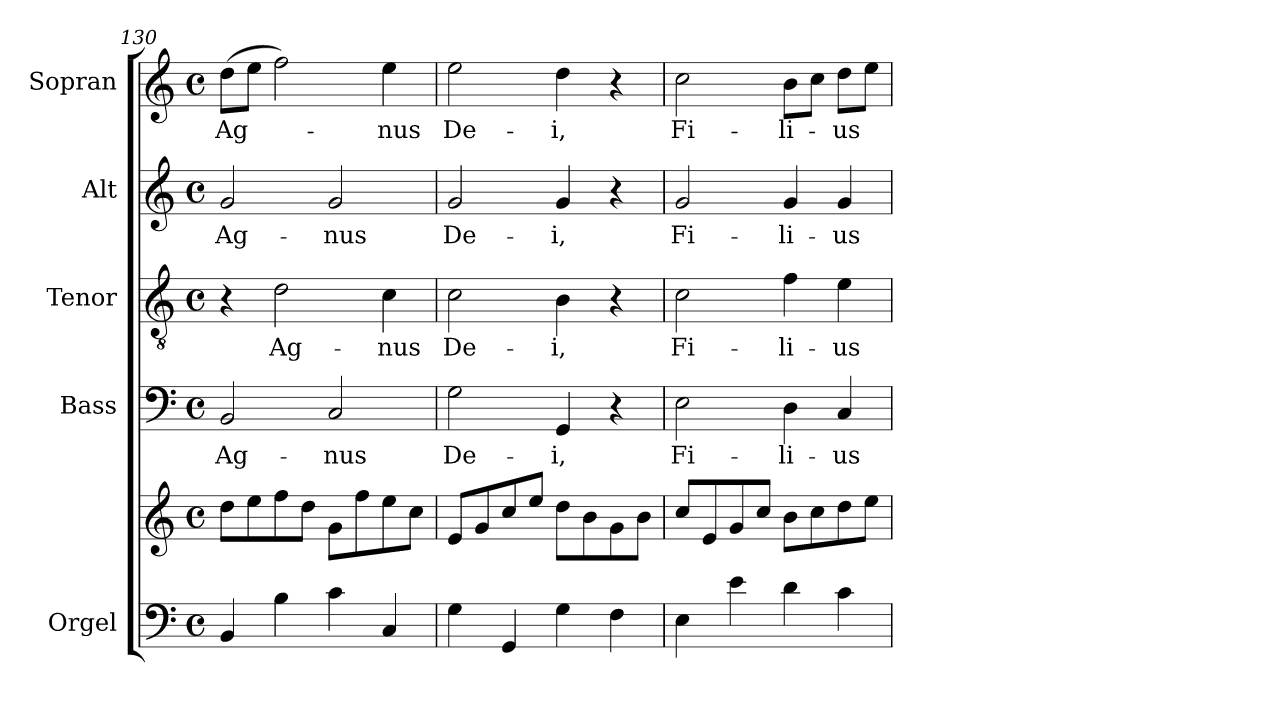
**kern	**kern	**kern	**text	**kern	**text	**kern	**text	**kern	**text
*part5	*part5	*part4	*part4	*part3	*part3	*part2	*part2	*part1	*part1
*staff6	*staff5	*staff4	*staff4	*staff3	*staff3	*staff2	*staff2	*staff1	*staff1
*I"Orgel	*	*I"Bass	*	*I"Tenor	*	*I"Alt	*	*I"Sopran	*
*I'Org.	*	*I'B.	*	*I'T.	*	*I'A.	*	*I'S.	*
*clefF4	*clefG2	*clefF4	*	*clefGv2	*	*clefG2	*	*clefG2	*
*k[]	*k[]	*k[]	*	*k[]	*	*k[]	*	*k[]	*
*C:	*C:	*C:	*	*C:	*	*C:	*	*C:	*
*M4/4	*M4/4	*M4/4	*	*M4/4	*	*M4/4	*	*M4/4	*
*met(c)	*met(c)	*met(c)	*	*met(c)	*	*met(c)	*	*met(c)	*
=130	=130	=130	=130	=130	=130	=130	=130	=130	=130
!	!	!	!LO:LY:b	!	!	!	!LO:LY:b	!	!LO:LY:b
4BB/	8dd\L	2BB/	Ag-	4r	.	2g/	Ag-	(>8dd\L	Ag-
.	8ee\	.	.	.	.	.	.	8ee\J	.
!	!	!	!	!	!LO:LY:b	!	!	!	!
4B\	8ff\	.	.	2d\	Ag-	.	.	2ff\)	.
.	8dd\J	.	.	.	.	.	.	.	.
!	!	!	!LO:LY:b	!	!	!	!LO:LY:b	!	!
4c\	8g\L	2C/	-nus	.	.	2g/	-nus	.	.
.	8ff\	.	.	.	.	.	.	.	.
!	!	!	!	!	!LO:LY:b	!	!	!	!LO:LY:b
4C/	8ee\	.	.	4c\	-nus	.	.	4ee\	-nus
.	8cc\J	.	.	.	.	.	.	.	.
!!LO:PB:g=z
=131	=131	=131	=131	=131	=131	=131	=131	=131	=131
!	!	!	!LO:LY:b	!	!LO:LY:b	!	!LO:LY:b	!	!LO:LY:b
4G\	8e/L	2G\	De-	2c\	De-	2g/	De-	2ee\	De-
.	8g/	.	.	.	.	.	.	.	.
4GG/	8cc/	.	.	.	.	.	.	.	.
.	8ee/J	.	.	.	.	.	.	.	.
!	!	!	!LO:LY:b	!	!LO:LY:b	!	!LO:LY:b	!	!LO:LY:b
4G\	8dd\L	4GG/	-i,	4B\	-i,	4g/	-i,	4dd\	-i,
.	8b\	.	.	.	.	.	.	.	.
4F\	8g\	4r	.	4r	.	4r	.	4r	.
.	8b\J	.	.	.	.	.	.	.	.
=132	=132	=132	=132	=132	=132	=132	=132	=132	=132
!	!	!	!LO:LY:b	!	!LO:LY:b	!	!LO:LY:b	!	!LO:LY:b
4E\	8cc/L	2E\	Fi-	2c\	Fi-	2g/	Fi-	2cc\	Fi-
.	8e/	.	.	.	.	.	.	.	.
4e\	8g/	.	.	.	.	.	.	.	.
.	8cc/J	.	.	.	.	.	.	.	.
!	!	!	!LO:LY:b	!	!LO:LY:b	!	!LO:LY:b	!	!LO:LY:b
4d\	8b\L	4D\	-li-	4f\	-li-	4g/	-li-	8b\L	-li-
.	8cc\	.	.	.	.	.	.	8cc\J	.
!	!	!	!LO:LY:b	!	!LO:LY:b	!	!LO:LY:b	!	!LO:LY:b
4c\	8dd\	4C/	-us	4e\	-us	4g/	-us	8dd\L	-us
.	8ee\J	.	.	.	.	.	.	8ee\J	.
=	=	=	=	=	=	=	=	=	=
*-	*-	*-	*-	*-	*-	*-	*-	*-	*-
